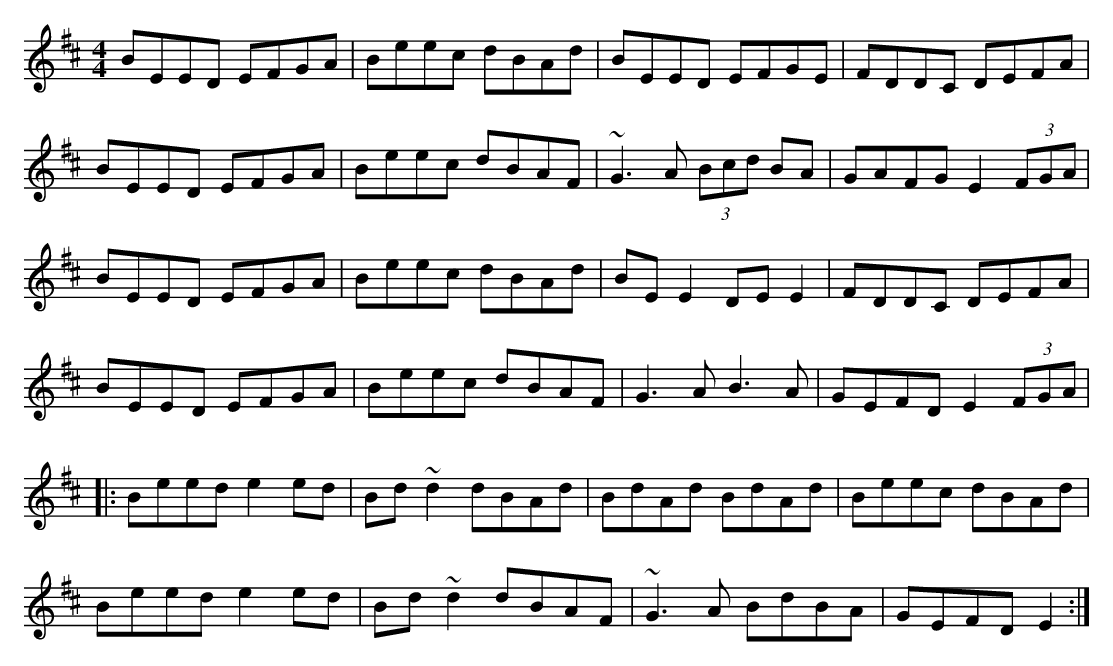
X:1
M:4/4
K:Edor
BEED EFGA|Beec dBAd|BEED EFGE|FDDC DEFA|
BEED EFGA|Beec dBAF|~G3 A (3Bcd BA|GAFG E2(3FGA|
BEED EFGA|Beec dBAd|BE E2 DE E2|FDDC DEFA|
BEED EFGA|Beec dBAF|G3A B3A|GEFD E2(3FGA|
|:Beed e2ed|Bd~d2 dBAd|BdAd BdAd|Beec dBAd|
Beed e2ed|Bd~d2 dBAF|~G3A BdBA|GEFD E2:|
